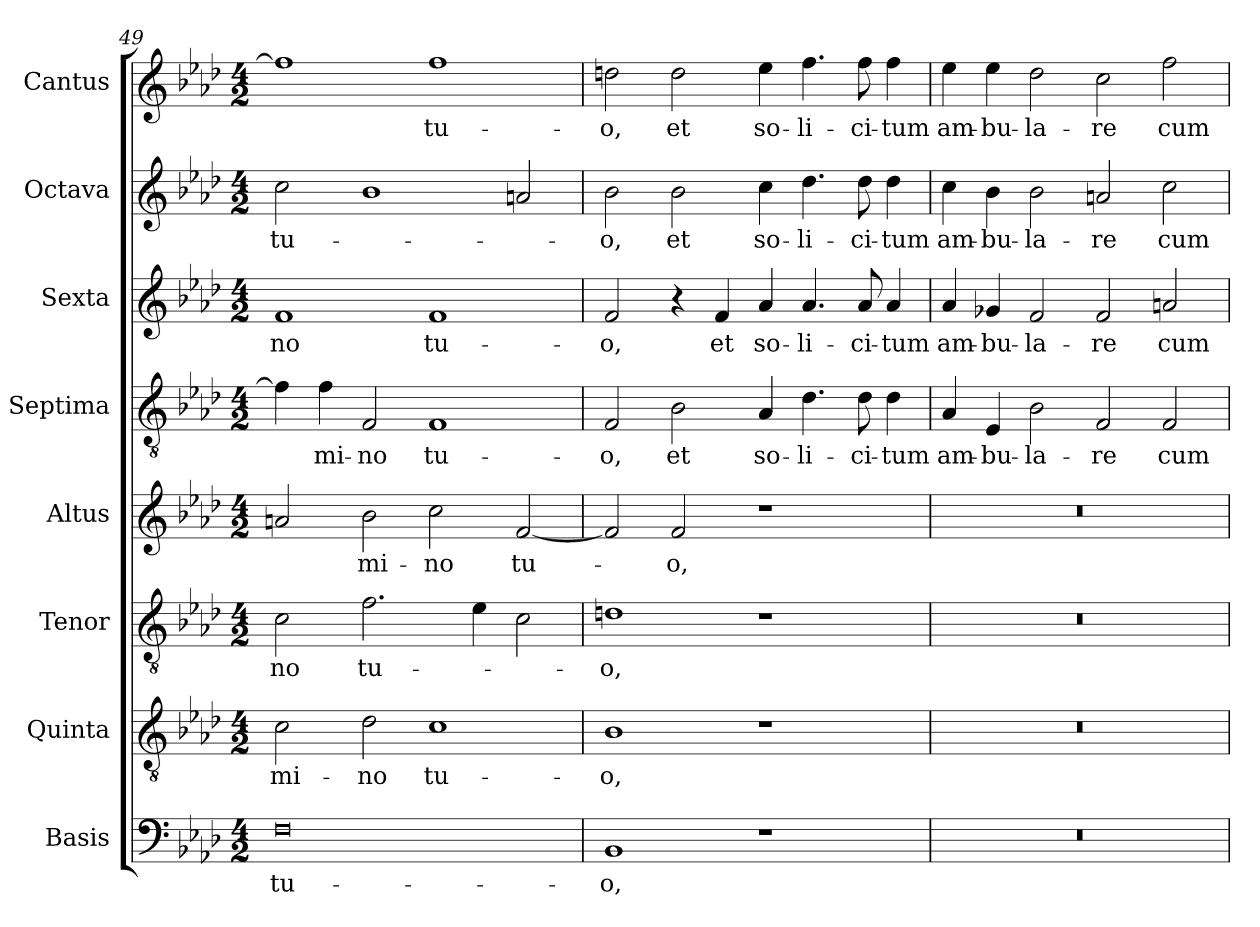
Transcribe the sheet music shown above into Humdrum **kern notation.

**kern	**text	**kern	**text	**kern	**text	**kern	**text	**kern	**text	**kern	**text	**kern	**text	**kern	**text
*part8	*part8	*part7	*part7	*part6	*part6	*part5	*part5	*part4	*part4	*part3	*part3	*part2	*part2	*part1	*part1
*staff8	*staff8	*staff7	*staff7	*staff6	*staff6	*staff5	*staff5	*staff4	*staff4	*staff3	*staff3	*staff2	*staff2	*staff1	*staff1
*I"Basis	*	*I"Quinta	*	*I"Tenor	*	*I"Altus	*	*I"Septima	*	*I"Sexta	*	*I"Octava	*	*I"Cantus	*
*I'B	*	*	*	*I'T	*	*I'A	*	*	*	*	*	*	*	*I'C	*
*clefF4	*	*clefGv2	*	*clefGv2	*	*clefG2	*	*clefGv2	*	*clefG2	*	*clefG2	*	*clefG2	*
*k[b-e-a-d-]	*	*k[b-e-a-d-]	*	*k[b-e-a-d-]	*	*k[b-e-a-d-]	*	*k[b-e-a-d-]	*	*k[b-e-a-d-]	*	*k[b-e-a-d-]	*	*k[b-e-a-d-]	*
*A-:	*	*A-:	*	*A-:	*	*A-:	*	*A-:	*	*A-:	*	*A-:	*	*A-:	*
*M4/2	*	*M4/2	*	*M4/2	*	*M4/2	*	*M4/2	*	*M4/2	*	*M4/2	*	*M4/2	*
=49	=49	=49	=49	=49	=49	=49	=49	=49	=49	=49	=49	=49	=49	=49	=49
!	!LO:LY:b	!	!LO:LY:b	!	!LO:LY:b	!	!	!	!	!	!LO:LY:b	!	!LO:LY:b	!	!
0F	tu-	2c\	-mi-	2c\	-no	2an/	.	4f\]	.	1f	-no	2cc\	tu-	1ff]	.
!	!	!	!	!	!	!	!	!	!LO:LY:b	!	!	!	!	!	!
.	.	.	.	.	.	.	.	4f\	-mi-	.	.	.	.	.	.
!	!	!	!LO:LY:b	!	!LO:LY:b	!	!LO:LY:b	!	!LO:LY:b	!	!	!	!	!	!
.	.	2d-\	-no	2.f\	tu-	2b-\	-mi-	2F/	-no	.	.	1b-	.	.	.
!	!	!	!LO:LY:b	!	!	!	!LO:LY:b	!	!LO:LY:b	!	!LO:LY:b	!	!	!	!LO:LY:b
.	.	1c	tu-	.	.	2cc\	-no	1F	tu-	1f	tu-	.	.	1ff	tu-
.	.	.	.	4e-\	.	.	.	.	.	.	.	.	.	.	.
!	!	!	!	!	!	!	!LO:LY:b	!	!	!	!	!	!	!	!
.	.	.	.	2c\	.	[2f/	tu-	.	.	.	.	2an/	.	.	.
=50	=50	=50	=50	=50	=50	=50	=50	=50	=50	=50	=50	=50	=50	=50	=50
!	!LO:LY:b	!	!LO:LY:b	!	!LO:LY:b	!	!	!	!LO:LY:b	!	!LO:LY:b	!	!LO:LY:b	!	!LO:LY:b
1BB-	-o,	1B-	-o,	1dn	-o,	2f/]	.	2F/	-o,	2f/	-o,	2b-\	-o,	2ddn\	-o,
!	!	!	!	!	!	!	!LO:LY:b	!	!LO:LY:b	!	!	!	!LO:LY:b	!	!LO:LY:b
.	.	.	.	.	.	2f/	-o,	2B-\	et	4r	.	2b-\	et	2dd\	et
!	!	!	!	!	!	!	!	!	!	!	!LO:LY:b	!	!	!	!
.	.	.	.	.	.	.	.	.	.	4f/	et	.	.	.	.
!	!	!	!	!	!	!	!	!	!LO:LY:b	!	!LO:LY:b	!	!LO:LY:b	!	!LO:LY:b
1r	.	1r	.	1r	.	1r	.	4A-/	so-	4a-/	so-	4cc\	so-	4ee-\	so-
!	!	!	!	!	!	!	!	!	!LO:LY:b	!	!LO:LY:b	!	!LO:LY:b	!	!LO:LY:b
.	.	.	.	.	.	.	.	4.d-\	-li-	4.a-/	-li-	4.dd-\	-li-	4.ff\	-li-
!	!	!	!	!	!	!	!	!	!LO:LY:b	!	!LO:LY:b	!	!LO:LY:b	!	!LO:LY:b
.	.	.	.	.	.	.	.	8d-\	-ci-	8a-/	-ci-	8dd-\	-ci-	8ff\	-ci-
!	!	!	!	!	!	!	!	!	!LO:LY:b	!	!LO:LY:b	!	!LO:LY:b	!	!LO:LY:b
.	.	.	.	.	.	.	.	4d-\	-tum	4a-/	-tum	4dd-\	-tum	4ff\	-tum
=51	=51	=51	=51	=51	=51	=51	=51	=51	=51	=51	=51	=51	=51	=51	=51
!	!	!	!	!	!	!	!	!	!LO:LY:b	!	!LO:LY:b	!	!LO:LY:b	!	!LO:LY:b
0r	.	0r	.	0r	.	0r	.	4A-/	am-	4a-/	am-	4cc\	am-	4ee-\	am-
!	!	!	!	!	!	!	!	!	!LO:LY:b	!	!LO:LY:b	!	!LO:LY:b	!	!LO:LY:b
.	.	.	.	.	.	.	.	4E-/	-bu-	4g-X/	-bu-	4b-\	-bu-	4ee-\	-bu-
!	!	!	!	!	!	!	!	!	!LO:LY:b	!	!LO:LY:b	!	!LO:LY:b	!	!LO:LY:b
.	.	.	.	.	.	.	.	2B-\	-la-	2f/	-la-	2b-\	-la-	2dd-\	-la-
!	!	!	!	!	!	!	!	!	!LO:LY:b	!	!LO:LY:b	!	!LO:LY:b	!	!LO:LY:b
.	.	.	.	.	.	.	.	2F/	-re	2f/	-re	2an/	-re	2cc\	-re
!	!	!	!	!	!	!	!	!	!LO:LY:b	!	!LO:LY:b	!	!LO:LY:b	!	!LO:LY:b
.	.	.	.	.	.	.	.	2F/	cum	2an/	cum	2cc\	cum	2ff\	cum
=	=	=	=	=	=	=	=	=	=	=	=	=	=	=	=
*-	*-	*-	*-	*-	*-	*-	*-	*-	*-	*-	*-	*-	*-	*-	*-
